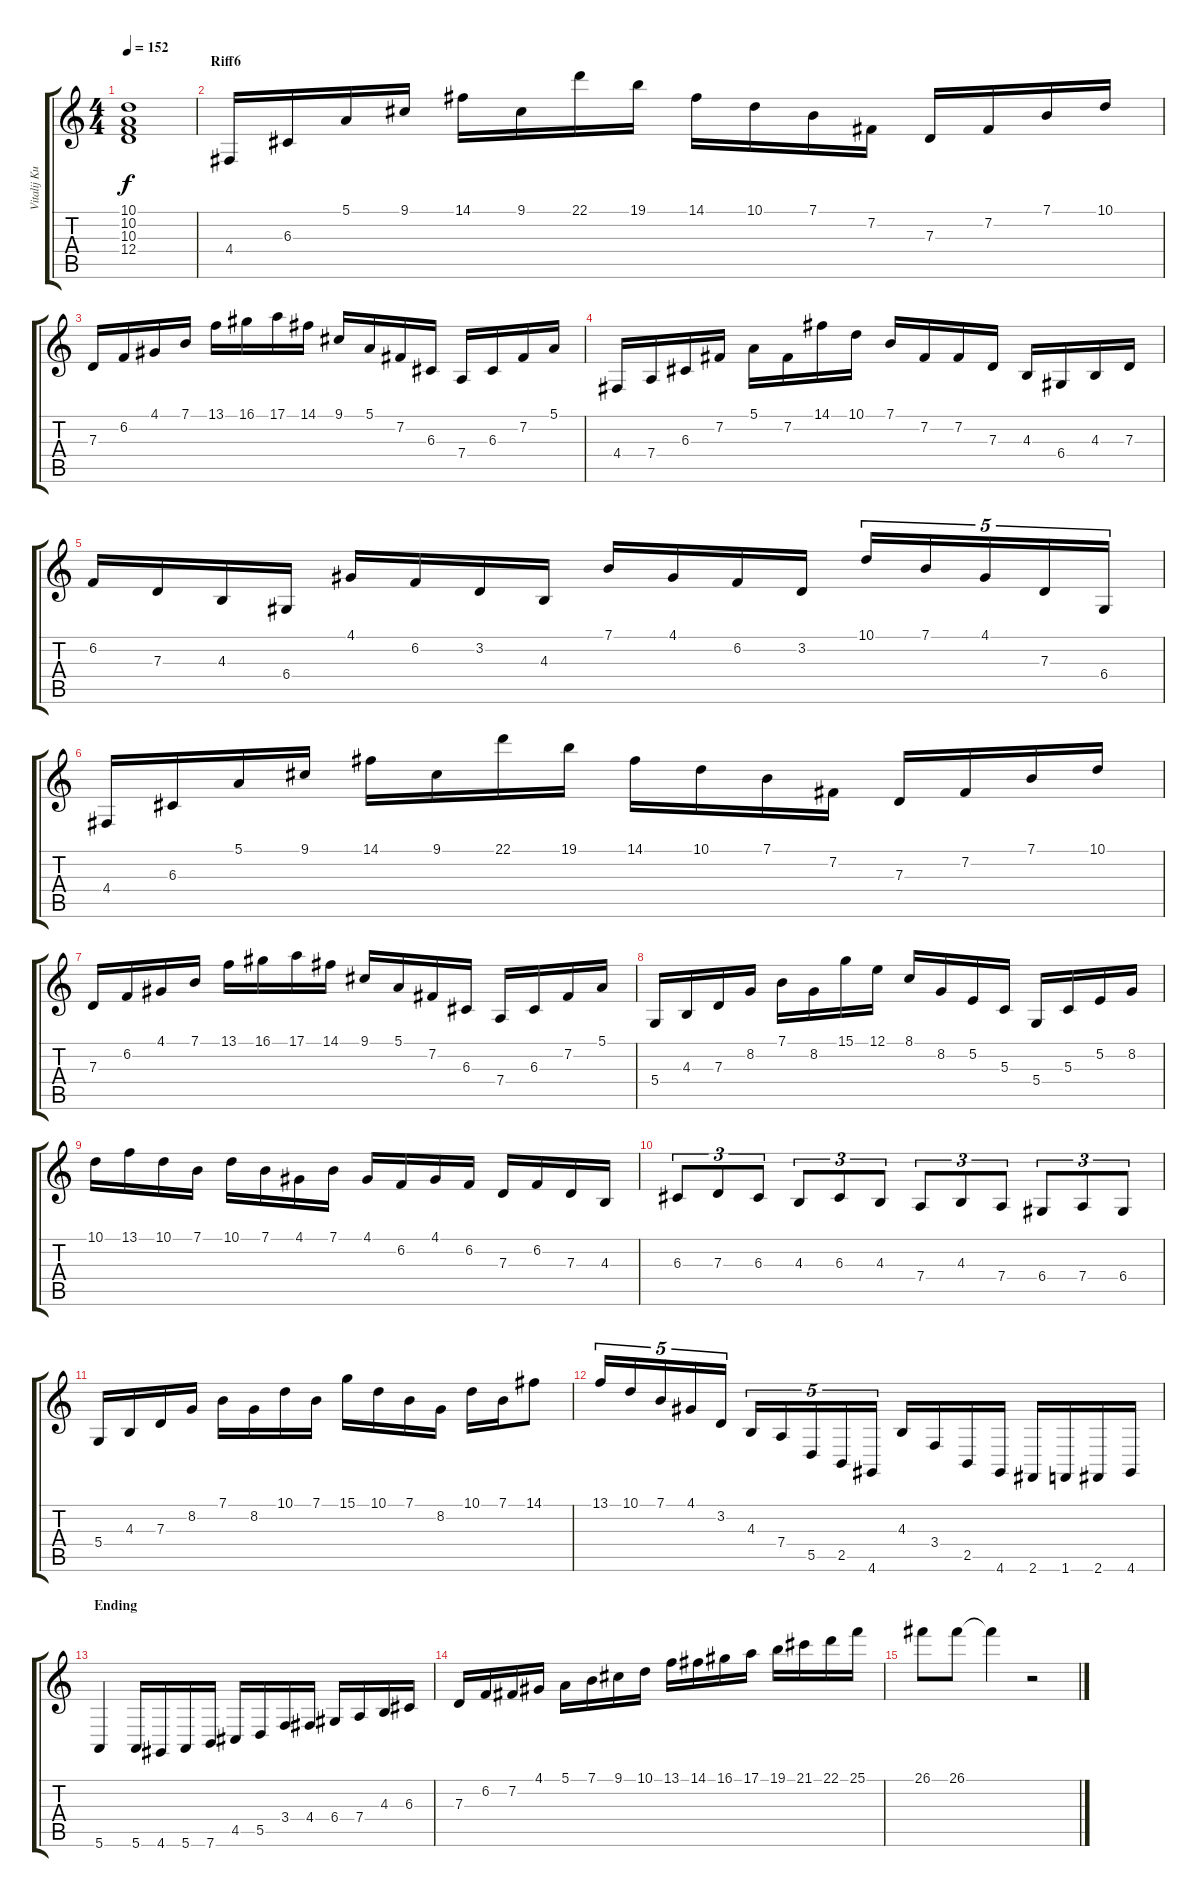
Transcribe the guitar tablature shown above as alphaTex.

\track ("Vitalij Kuprij" "Vitalij Ku") {instrument lead1square}
\staff {score tabs}
\tuning (E4 B3 G3 D3 A2 E2) {hide}
\ts (4 4)
\tempo 152
\clef g2
\ks c
(10.1{t} 10.2{t} 10.3{t} 12.4{t}).1{dy f} |
\section ("" "Riff6")
4.4.16{volume 16 instrument lead1square} 6.3.16 5.1.16 9.1.16 14.1.16 9.1.16 22.1.16 19.1.16 14.1.16 10.1.16 7.1.16 7.2.16 7.3.16 7.2.16 7.1.16 10.1.16 |
7.3.16 6.2.16 4.1.16 7.1.16 13.1.16 16.1.16 17.1.16 14.1.16 9.1.16 5.1.16 7.2.16 6.3.16 7.4.16 6.3.16 7.2.16 5.1.16 |
4.4.16 7.4.16 6.3.16 7.2.16 5.1.16 7.2.16 14.1.16 10.1.16 7.1.16 7.2.16 7.2.16 7.3.16 4.3.16 6.4.16 4.3.16 7.3.16 |
6.2.16 7.3.16 4.3.16 6.4.16 4.1.16 6.2.16 3.2.16 4.3.16 7.1.16 4.1.16 6.2.16 3.2.16 10.1.16{tu (5 4)} 7.1.16{tu (5 4)} 4.1.16{tu (5 4)} 7.3.16{tu (5 4)} 6.4.16{tu (5 4)} |
4.4.16 6.3.16 5.1.16 9.1.16 14.1.16 9.1.16 22.1.16 19.1.16 14.1.16 10.1.16 7.1.16 7.2.16 7.3.16 7.2.16 7.1.16 10.1.16 |
7.3.16 6.2.16 4.1.16 7.1.16 13.1.16 16.1.16 17.1.16 14.1.16 9.1.16 5.1.16 7.2.16 6.3.16 7.4.16 6.3.16 7.2.16 5.1.16 |
5.4.16 4.3.16 7.3.16 8.2.16 7.1.16 8.2.16 15.1.16 12.1.16 8.1.16 8.2.16 5.2.16 5.3.16 5.4.16 5.3.16 5.2.16 8.2.16 |
10.1.16 13.1.16 10.1.16 7.1.16 10.1.16 7.1.16 4.1.16 7.1.16 4.1.16 6.2.16 4.1.16 6.2.16 7.3.16 6.2.16 7.3.16 4.3.16 |
6.3.8{tu (3 2)} 7.3.8{tu (3 2)} 6.3.8{tu (3 2)} 4.3.8{tu (3 2)} 6.3.8{tu (3 2)} 4.3.8{tu (3 2)} 7.4.8{tu (3 2)} 4.3.8{tu (3 2)} 7.4.8{tu (3 2)} 6.4.8{tu (3 2)} 7.4.8{tu (3 2)} 6.4.8{tu (3 2)} |
5.4.16 4.3.16 7.3.16 8.2.16 7.1.16 8.2.16 10.1.16 7.1.16 15.1.16 10.1.16 7.1.16 8.2.16 10.1.16 7.1.16 14.1.8 |
13.1.16{tu (5 4)} 10.1.16{tu (5 4)} 7.1.16{tu (5 4)} 4.1.16{tu (5 4)} 3.2.16{tu (5 4)} 4.3.16{tu (5 4)} 7.4.16{tu (5 4)} 5.5.16{tu (5 4)} 2.5.16{tu (5 4)} 4.6.16{tu (5 4)} 4.3.16 3.4.16 2.5.16 4.6.16 2.6.16 1.6.16 2.6.16 4.6.16 |
\section ("" "Ending")
5.6.4 5.6.16 4.6.16 5.6.16 7.6.16 4.5.16 5.5.16 3.4.16 4.4.16 6.4.16 7.4.16 4.3.16 6.3.16 |
7.3.16 6.2.16 7.2.16 4.1.16 5.1.16 7.1.16 9.1.16 10.1.16 13.1.16 14.1.16 16.1.16 17.1.16 19.1.16 21.1.16 22.1.16 25.1.16 |
26.1.8 26.1.8 26.1{t}.4 r.2
